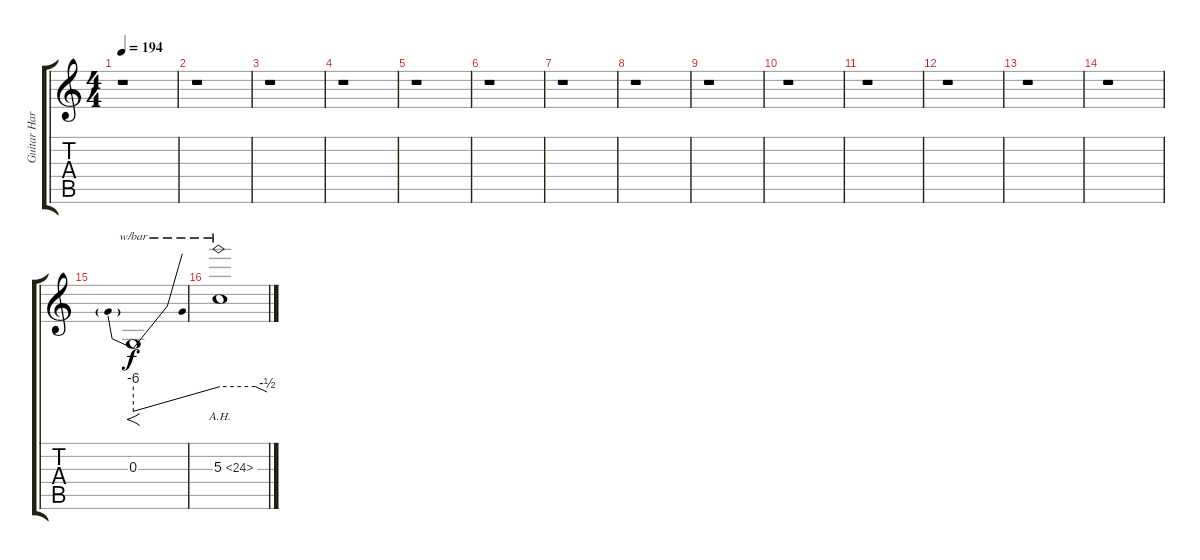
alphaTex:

\track ("Guitar Harmonics" "Guitar Har") {instrument distortionguitar}
\staff {score tabs}
\tuning (E4 B3 G3 D3 A2 D2) {hide}
\ts (4 4)
\tempo 194
\clef g2
\ks c
r.1{dy f} |
r.1 |
r.1 |
r.1 |
r.1 |
r.1 |
r.1 |
r.1 |
r.1 |
r.1 |
r.1 |
r.1 |
r.1 |
r.1 |
0.3.1{f tbe (predivedive default 0 -24 60 0)} |
5.3{ah 19}.1{tbe (custom default 0 0 45 0 60 -2)}
